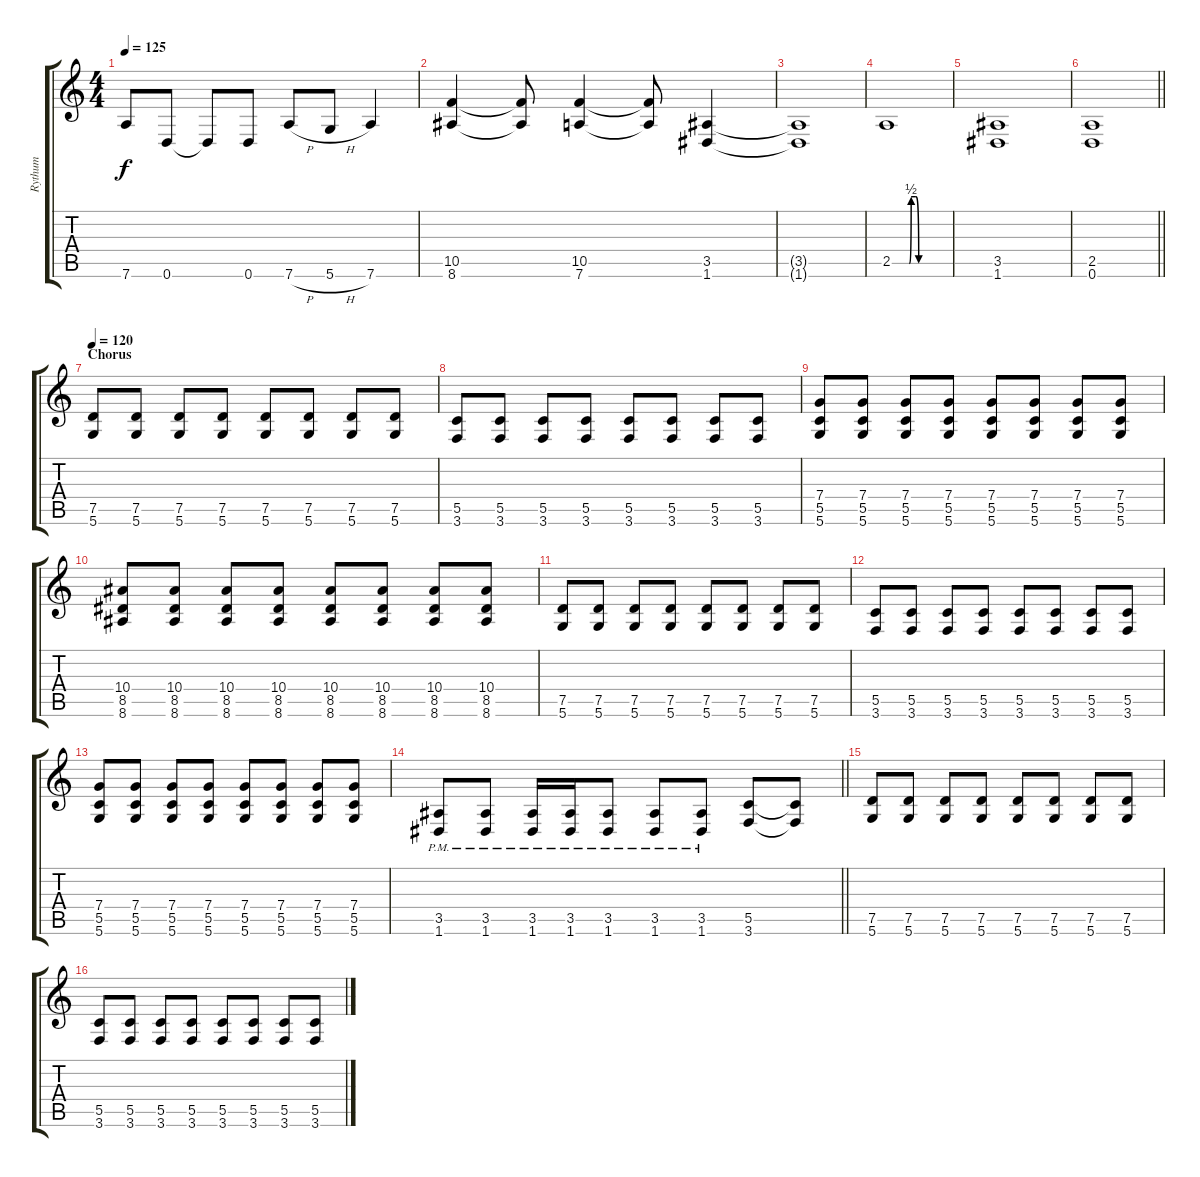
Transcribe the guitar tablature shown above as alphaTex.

\track ("Rythum" "Rythum") {instrument distortionguitar}
\staff {score tabs}
\tuning (D4 A3 F3 C3 G2 D2) {hide}
\ts (4 4)
\tempo 125
\clef g2
\ks c
7.6{t}.8{dy f} 0.6.8 0.6{t}.8 0.6.8 7.6{h}.8 5.6{h}.8 7.6.4 |
(10.5 8.6).4 (10.5{t} 8.6{t}).8 (10.5 7.6).4 (10.5{t} 7.6{t}).8 (3.5 1.6).4 |
(3.5{t} 1.6{t}).1 |
2.5{be (custom 0 0 10 0 15 0 18 0 20 2 25 2 28 0 30 0 60 0)}.1 |
(3.5 1.6).1 |
\barLineRight lightlight
(2.5 0.6).1 |
\section ("" "Chorus")
\tempo 120
(7.5 5.6).8 (7.5 5.6).8 (7.5 5.6).8 (7.5 5.6).8 (7.5 5.6).8 (7.5 5.6).8 (7.5 5.6).8 (7.5 5.6).8 |
(5.5 3.6).8 (5.5 3.6).8 (5.5 3.6).8 (5.5 3.6).8 (5.5 3.6).8 (5.5 3.6).8 (5.5 3.6).8 (5.5 3.6).8 |
(7.4 5.5 5.6).8 (7.4 5.5 5.6).8 (7.4 5.5 5.6).8 (7.4 5.5 5.6).8 (7.4 5.5 5.6).8 (7.4 5.5 5.6).8 (7.4 5.5 5.6).8 (7.4 5.5 5.6).8 |
(10.4 8.5 8.6).8 (10.4 8.5 8.6).8 (10.4 8.5 8.6).8 (10.4 8.5 8.6).8 (10.4 8.5 8.6).8 (10.4 8.5 8.6).8 (10.4 8.5 8.6).8 (10.4 8.5 8.6).8 |
(7.5 5.6).8 (7.5 5.6).8 (7.5 5.6).8 (7.5 5.6).8 (7.5 5.6).8 (7.5 5.6).8 (7.5 5.6).8 (7.5 5.6).8 |
(5.5 3.6).8 (5.5 3.6).8 (5.5 3.6).8 (5.5 3.6).8 (5.5 3.6).8 (5.5 3.6).8 (5.5 3.6).8 (5.5 3.6).8 |
(7.4 5.5 5.6).8 (7.4 5.5 5.6).8 (7.4 5.5 5.6).8 (7.4 5.5 5.6).8 (7.4 5.5 5.6).8 (7.4 5.5 5.6).8 (7.4 5.5 5.6).8 (7.4 5.5 5.6).8 |
\barLineRight lightlight
(3.5{pm} 1.6{pm}).8 (3.5{pm} 1.6{pm}).8 (3.5{pm} 1.6{pm}).16 (3.5{pm} 1.6{pm}).16 (3.5{pm} 1.6{pm}).8 (3.5{pm} 1.6{pm}).8 (3.5{pm} 1.6{pm}).8 (5.5 3.6).8 (5.5{t} 3.6{t}).8 |
(7.5 5.6).8 (7.5 5.6).8 (7.5 5.6).8 (7.5 5.6).8 (7.5 5.6).8 (7.5 5.6).8 (7.5 5.6).8 (7.5 5.6).8 |
(5.5 3.6).8 (5.5 3.6).8 (5.5 3.6).8 (5.5 3.6).8 (5.5 3.6).8 (5.5 3.6).8 (5.5 3.6).8 (5.5 3.6).8
